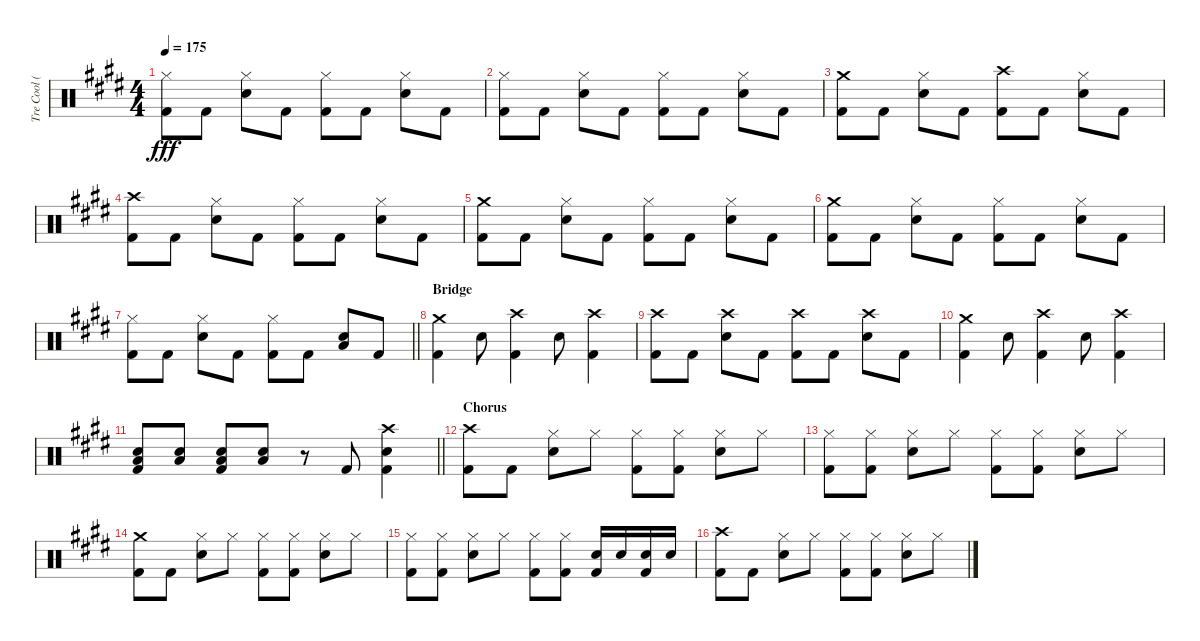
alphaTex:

\track ("Tre Cool (Drums)" "Tre Cool (") {instrument percussion}
\staff {score}
\articulation defaults
\ts (4 4)
\tempo 175
\clef neutral
\ks e
("Hi-Hat (closed)" "Kick (hit) 2").8{dy fff} "Kick (hit) 2".8 ("Hi-Hat (closed)" "Electric Snare (hit)").8 "Kick (hit) 2".8 ("Hi-Hat (closed)" "Kick (hit) 2").8 "Kick (hit) 2".8 ("Hi-Hat (closed)" "Electric Snare (hit)").8 "Kick (hit) 2".8 |
("Hi-Hat (closed)" "Kick (hit) 2").8 "Kick (hit) 2".8 ("Hi-Hat (closed)" "Electric Snare (hit)").8 "Kick (hit) 2".8 ("Hi-Hat (closed)" "Kick (hit) 2").8 "Kick (hit) 2".8 ("Hi-Hat (closed)" "Electric Snare (hit)").8 "Kick (hit) 2".8 |
("Crash medium (hit)" "Kick (hit) 2").8 "Kick (hit) 2".8 ("Hi-Hat (closed)" "Electric Snare (hit)").8 "Kick (hit) 2".8 ("Crash high (hit)" "Kick (hit) 2").8 "Kick (hit) 2".8 ("Hi-Hat (closed)" "Electric Snare (hit)").8 "Kick (hit) 2".8 |
("Crash high (hit)" "Kick (hit) 2").8 "Kick (hit) 2".8 ("Hi-Hat (closed)" "Electric Snare (hit)").8 "Kick (hit) 2".8 ("Hi-Hat (closed)" "Kick (hit) 2").8 "Kick (hit) 2".8 ("Hi-Hat (closed)" "Electric Snare (hit)").8 "Kick (hit) 2".8 |
("Crash medium (hit)" "Kick (hit) 2").8 "Kick (hit) 2".8 ("Hi-Hat (closed)" "Electric Snare (hit)").8 "Kick (hit) 2".8 ("Hi-Hat (closed)" "Kick (hit) 2").8 "Kick (hit) 2".8 ("Hi-Hat (closed)" "Electric Snare (hit)").8 "Kick (hit) 2".8 |
("Crash medium (hit)" "Kick (hit) 2").8 "Kick (hit) 2".8 ("Hi-Hat (closed)" "Electric Snare (hit)").8 "Kick (hit) 2".8 ("Hi-Hat (closed)" "Kick (hit) 2").8 "Kick (hit) 2".8 ("Hi-Hat (closed)" "Electric Snare (hit)").8 "Kick (hit) 2".8 |
\barLineRight lightlight
("Hi-Hat (closed)" "Kick (hit) 2").8 "Kick (hit) 2".8 ("Hi-Hat (closed)" "Electric Snare (hit)").8 "Kick (hit) 2".8 ("Hi-Hat (closed)" "Kick (hit) 2").8 "Kick (hit) 2".8 ("Low Tom (hit)" "Electric Snare (hit)").8 "Kick (hit) 2".8 |
\section ("" "Bridge")
("Crash medium (hit)" "Kick (hit) 2").4 "Electric Snare (hit)".8 ("Crash high (hit)" "Kick (hit) 2").4 "Electric Snare (hit)".8 ("Crash high (hit)" "Kick (hit) 2").4 |
("Crash high (hit)" "Kick (hit) 2").8 "Kick (hit) 2".8 ("Crash high (hit)" "Electric Snare (hit)").8 "Kick (hit) 2".8 ("Crash high (hit)" "Kick (hit) 2").8 "Kick (hit) 2".8 ("Crash high (hit)" "Electric Snare (hit)").8 "Kick (hit) 2".8 |
("Crash medium (hit)" "Kick (hit) 2").4 "Electric Snare (hit)".8 ("Crash high (hit)" "Kick (hit) 2").4 "Electric Snare (hit)".8 ("Crash high (hit)" "Kick (hit) 2").4 |
\barLineRight lightlight
("Low Tom (hit)" "Electric Snare (hit)" "Kick (hit) 2").8 ("Low Tom (hit)" "Electric Snare (hit)").8 ("Low Tom (hit)" "Electric Snare (hit)" "Kick (hit) 2").8 ("Low Tom (hit)" "Electric Snare (hit)").8 r.8 "Kick (hit) 2".8 ("Crash high (hit)" "Electric Snare (hit)" "Kick (hit) 2").4 |
\section ("" "Chorus")
("Crash high (hit)" "Kick (hit) 2").8 "Kick (hit) 2".8 ("Hi-Hat (closed)" "Electric Snare (hit)").8 "Hi-Hat (closed)".8 ("Hi-Hat (closed)" "Kick (hit) 2").8 ("Hi-Hat (closed)" "Kick (hit) 2").8 ("Hi-Hat (closed)" "Electric Snare (hit)").8 "Hi-Hat (closed)".8 |
("Hi-Hat (closed)" "Kick (hit) 2").8 ("Hi-Hat (closed)" "Kick (hit) 2").8 ("Hi-Hat (closed)" "Electric Snare (hit)").8 "Hi-Hat (closed)".8 ("Hi-Hat (closed)" "Kick (hit) 2").8 ("Hi-Hat (closed)" "Kick (hit) 2").8 ("Hi-Hat (closed)" "Electric Snare (hit)").8 "Hi-Hat (closed)".8 |
("Crash medium (hit)" "Kick (hit) 2").8 "Kick (hit) 2".8 ("Hi-Hat (closed)" "Electric Snare (hit)").8 "Hi-Hat (closed)".8 ("Hi-Hat (closed)" "Kick (hit) 2").8 ("Hi-Hat (closed)" "Kick (hit) 2").8 ("Hi-Hat (closed)" "Electric Snare (hit)").8 "Hi-Hat (closed)".8 |
("Hi-Hat (closed)" "Kick (hit) 2").8 ("Hi-Hat (closed)" "Kick (hit) 2").8 ("Hi-Hat (closed)" "Electric Snare (hit)").8 "Hi-Hat (closed)".8 ("Hi-Hat (closed)" "Kick (hit) 2").8 ("Hi-Hat (closed)" "Kick (hit) 2").8 ("Electric Snare (hit)" "Kick (hit) 2").16 "Electric Snare (hit)".16 ("Electric Snare (hit)" "Kick (hit) 2").16 "Electric Snare (hit)".16 |
("Crash high (hit)" "Kick (hit) 2").8 "Kick (hit) 2".8 ("Hi-Hat (closed)" "Electric Snare (hit)").8 "Hi-Hat (closed)".8 ("Hi-Hat (closed)" "Kick (hit) 2").8 ("Hi-Hat (closed)" "Kick (hit) 2").8 ("Hi-Hat (closed)" "Electric Snare (hit)").8 "Hi-Hat (closed)".8
